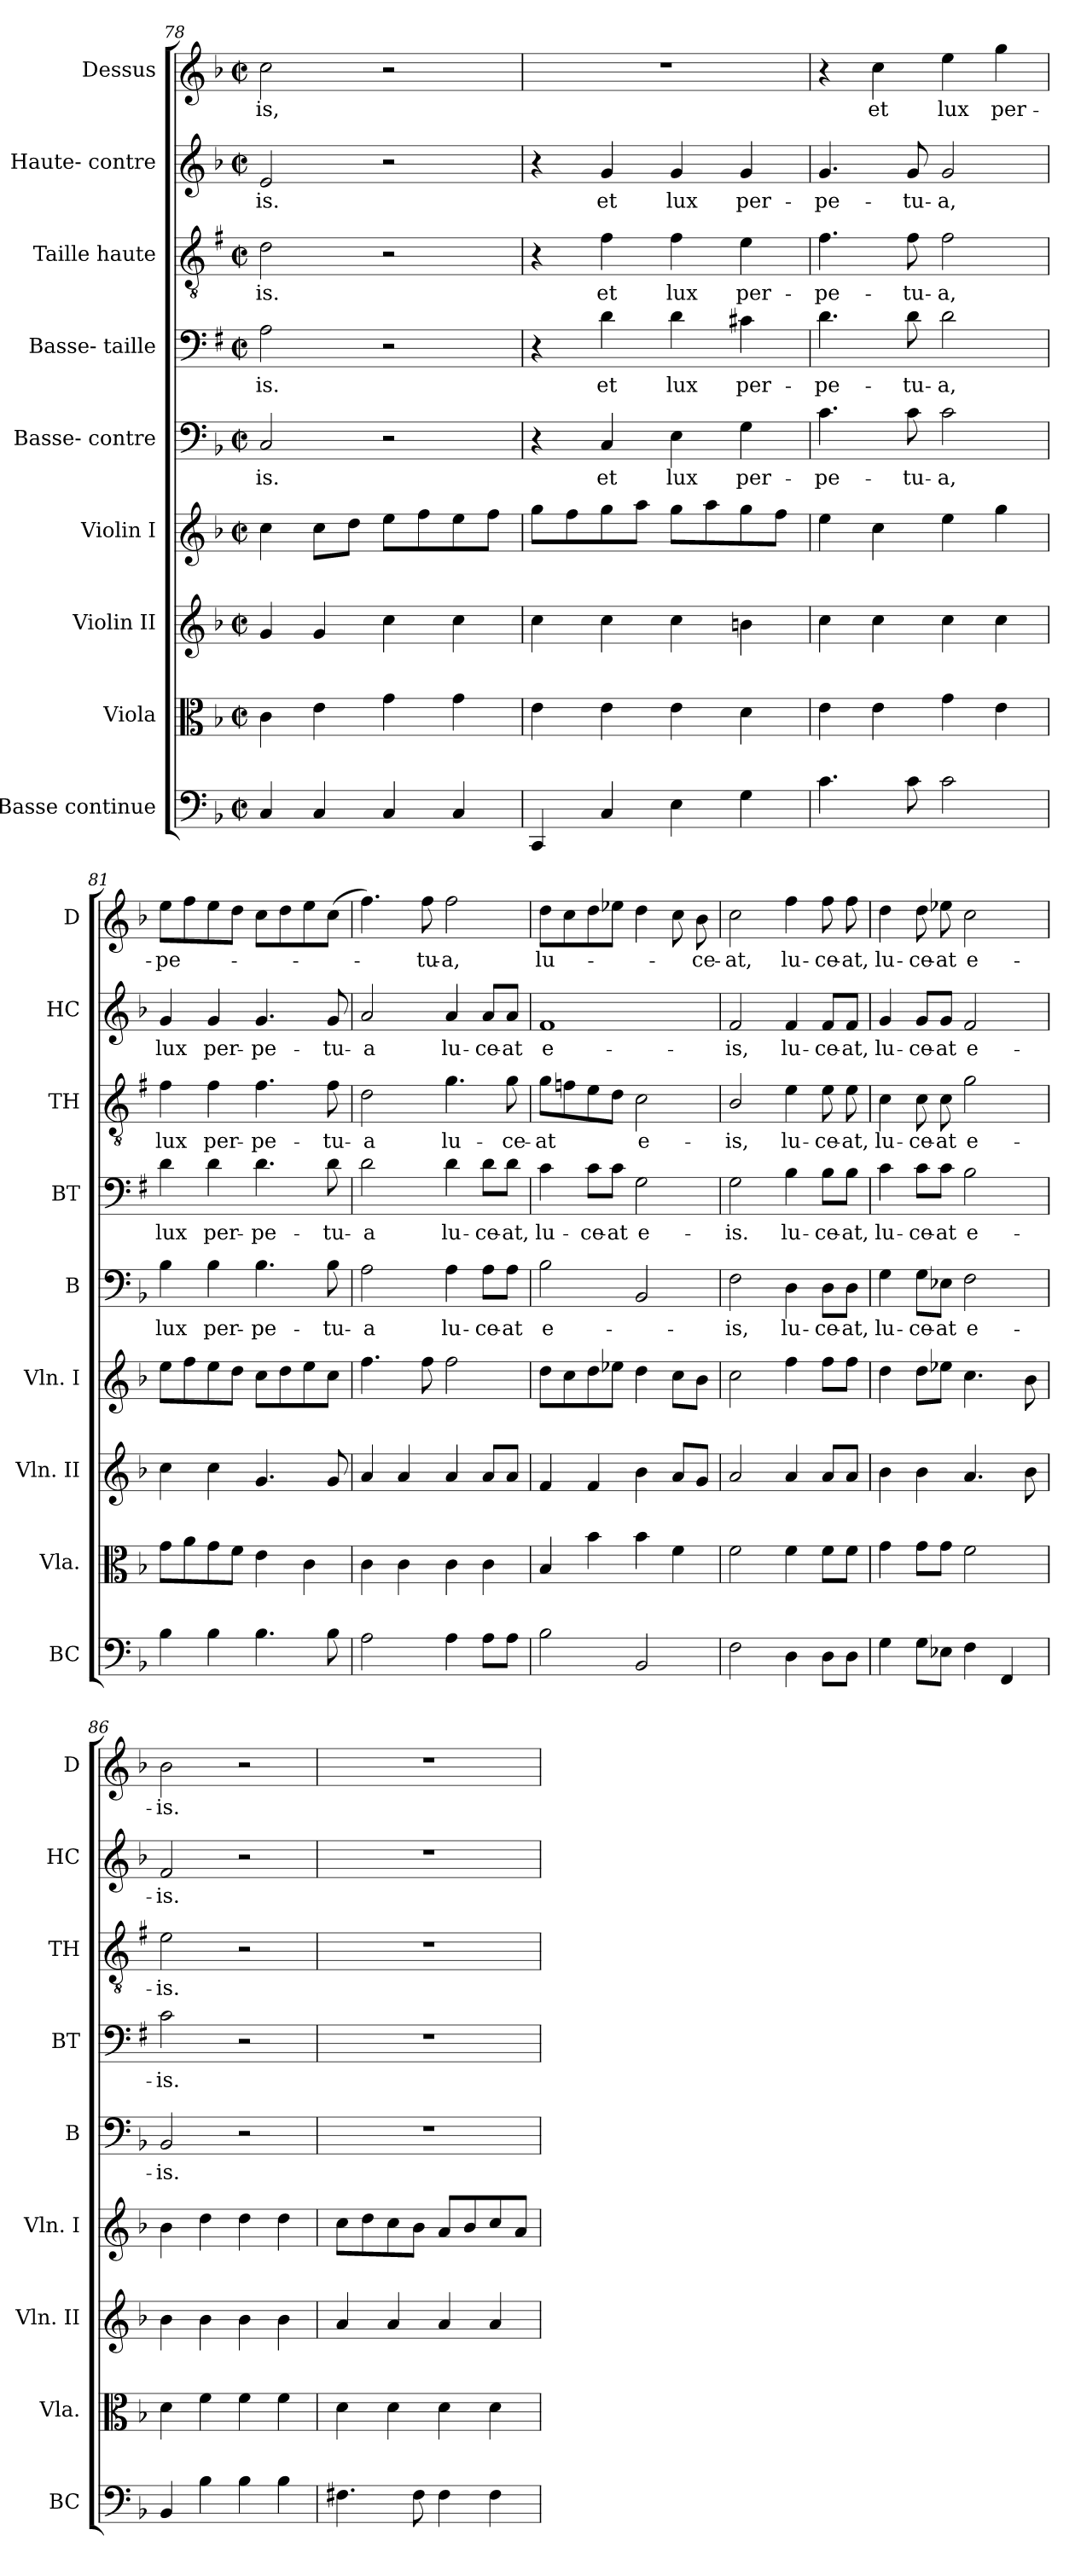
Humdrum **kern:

**kern	**kern	**kern	**kern	**kern	**text	**kern	**text	**kern	**text	**kern	**text	**kern	**text
*part9	*part8	*part7	*part6	*part5	*part5	*part4	*part4	*part3	*part3	*part2	*part2	*part1	*part1
*staff9	*staff8	*staff7	*staff6	*staff5	*staff5	*staff4	*staff4	*staff3	*staff3	*staff2	*staff2	*staff1	*staff1
*I"Basse  continue	*I"Viola	*I"Violin II	*I"Violin I	*I"Basse- contre	*	*I"Basse- taille	*	*I"Taille haute	*	*I"Haute- contre	*	*I"Dessus	*
*I'BC	*I'Vla.	*I'Vln. II	*I'Vln. I	*I'B	*	*I'BT	*	*I'TH	*	*I'HC	*	*I'D	*
*clefF4	*clefC3	*clefG2	*clefG2	*clefF4	*	*clefF4	*	*clefGv2	*	*clefG2	*	*clefG2	*
*	*	*	*	*	*	*ITrd1c2	*	*ITrd1c2	*	*	*	*	*
*k[b-]	*k[b-]	*k[b-]	*k[b-]	*k[b-]	*	*k[b-]	*	*k[b-]	*	*k[b-]	*	*k[b-]	*
*F:	*F:	*F:	*F:	*F:	*	*F:	*	*F:	*	*F:	*	*F:	*
*M2/2	*M2/2	*M2/2	*M2/2	*M2/2	*	*M2/2	*	*M2/2	*	*M2/2	*	*M2/2	*
*met(c|)	*met(c|)	*met(c|)	*met(c|)	*met(c|)	*	*met(c|)	*	*met(c|)	*	*met(c|)	*	*met(c|)	*
=78	=78	=78	=78	=78	=78	=78	=78	=78	=78	=78	=78	=78	=78
!	!	!	!	!	!LO:LY:b	!	!LO:LY:b	!	!LO:LY:b	!	!LO:LY:b	!	!LO:LY:b
4C/	4c\	4g/	4cc\	2C/	-is.	2G\	-is.	2c\	-is.	2e/	-is.	2cc\	-is,
4C/	4e\	4g/	8cc\L	.	.	.	.	.	.	.	.	.	.
.	.	.	8dd\J	.	.	.	.	.	.	.	.	.	.
4C/	4g\	4cc\	8ee\L	2r	.	2r	.	2r	.	2r	.	2r	.
.	.	.	8ff\	.	.	.	.	.	.	.	.	.	.
4C/	4g\	4cc\	8ee\	.	.	.	.	.	.	.	.	.	.
.	.	.	8ff\J	.	.	.	.	.	.	.	.	.	.
=79	=79	=79	=79	=79	=79	=79	=79	=79	=79	=79	=79	=79	=79
4CC/	4e\	4cc\	8gg\L	4r	.	4r	.	4r	.	4r	.	1r	.
.	.	.	8ff\	.	.	.	.	.	.	.	.	.	.
!	!	!	!	!	!LO:LY:b	!	!LO:LY:b	!	!LO:LY:b	!	!LO:LY:b	!	!
4C/	4e\	4cc\	8gg\	4C/	et	4c\	et	4e\	et	4g/	et	.	.
.	.	.	8aa\J	.	.	.	.	.	.	.	.	.	.
!	!	!	!	!	!LO:LY:b	!	!LO:LY:b	!	!LO:LY:b	!	!LO:LY:b	!	!
4E\	4e\	4cc\	8gg\L	4E\	lux	4c\	lux	4e\	lux	4g/	lux	.	.
.	.	.	8aa\	.	.	.	.	.	.	.	.	.	.
!	!	!	!	!	!LO:LY:b	!	!LO:LY:b	!	!LO:LY:b	!	!LO:LY:b	!	!
4G\	4d\	4bn\	8gg\	4G\	per-	4Bn\	per-	4d\	per-	4g/	per-	.	.
.	.	.	8ff\J	.	.	.	.	.	.	.	.	.	.
=80	=80	=80	=80	=80	=80	=80	=80	=80	=80	=80	=80	=80	=80
!	!	!	!	!	!LO:LY:b	!	!LO:LY:b	!	!LO:LY:b	!	!LO:LY:b	!	!
4.c\	4e\	4cc\	4ee\	4.c\	-pe-	4.c\	-pe-	4.e\	-pe-	4.g/	-pe-	4r	.
!	!	!	!	!	!	!	!	!	!	!	!	!	!LO:LY:b
.	4e\	4cc\	4cc\	.	.	.	.	.	.	.	.	4cc\	et
!	!	!	!	!	!LO:LY:b	!	!LO:LY:b	!	!LO:LY:b	!	!LO:LY:b	!	!
8c\	.	.	.	8c\	-tu-	8c\	-tu-	8e\	-tu-	8g/	-tu-	.	.
!	!	!	!	!	!LO:LY:b	!	!LO:LY:b	!	!LO:LY:b	!	!LO:LY:b	!	!LO:LY:b
2c\	4g\	4cc\	4ee\	2c\	-a,	2c\	-a,	2e\	-a,	2g/	-a,	4ee\	lux
!	!	!	!	!	!	!	!	!	!	!	!	!	!LO:LY:b
.	4e\	4cc\	4gg\	.	.	.	.	.	.	.	.	4gg\	per-
=81	=81	=81	=81	=81	=81	=81	=81	=81	=81	=81	=81	=81	=81
!	!	!	!	!	!LO:LY:b	!	!LO:LY:b	!	!LO:LY:b	!	!LO:LY:b	!	!LO:LY:b
4B-\	8g\L	4cc\	8ee\L	4B-\	lux	4c\	lux	4e\	lux	4g/	lux	8ee\L	-pe-
.	8a\	.	8ff\	.	.	.	.	.	.	.	.	8ff\	.
!	!	!	!	!	!LO:LY:b	!	!LO:LY:b	!	!LO:LY:b	!	!LO:LY:b	!	!
4B-\	8g\	4cc\	8ee\	4B-\	per-	4c\	per-	4e\	per-	4g/	per-	8ee\	.
.	8f\J	.	8dd\J	.	.	.	.	.	.	.	.	8dd\J	.
!	!	!	!	!	!LO:LY:b	!	!LO:LY:b	!	!LO:LY:b	!	!LO:LY:b	!	!
4.B-\	4e\	4.g/	8cc\L	4.B-\	-pe-	4.c\	-pe-	4.e\	-pe-	4.g/	-pe-	8cc\L	.
.	.	.	8dd\	.	.	.	.	.	.	.	.	8dd\	.
.	4c\	.	8ee\	.	.	.	.	.	.	.	.	8ee\	.
!	!	!	!	!	!LO:LY:b	!	!LO:LY:b	!	!LO:LY:b	!	!LO:LY:b	!	!
8B-\	.	8g/	8cc\J	8B-\	-tu-	8c\	-tu-	8e\	-tu-	8g/	-tu-	(>8cc\J	.
=82	=82	=82	=82	=82	=82	=82	=82	=82	=82	=82	=82	=82	=82
!	!	!	!	!	!LO:LY:b	!	!LO:LY:b	!	!LO:LY:b	!	!LO:LY:b	!	!
2A\	4c\	4a/	4.ff\	2A\	-a	2c\	-a	2c\	-a	2a/	-a	4.ff\)	.
.	4c\	4a/	.	.	.	.	.	.	.	.	.	.	.
!	!	!	!	!	!	!	!	!	!	!	!	!	!LO:LY:b
.	.	.	8ff\	.	.	.	.	.	.	.	.	8ff\	-tu-
!	!	!	!	!	!LO:LY:b	!	!LO:LY:b	!	!LO:LY:b	!	!LO:LY:b	!	!LO:LY:b
4A\	4c\	4a/	2ff\	4A\	lu-	4c\	lu-	4.f\	lu-	4a/	lu-	2ff\	-a,
!	!	!	!	!	!LO:LY:b	!	!LO:LY:b	!	!	!	!LO:LY:b	!	!
8A\L	4c\	8a/L	.	8A\L	-ce-	8c\L	-ce-	.	.	8a/L	-ce-	.	.
!	!	!	!	!	!LO:LY:b	!	!LO:LY:b	!	!LO:LY:b	!	!LO:LY:b	!	!
8A\J	.	8a/J	.	8A\J	-at	8c\J	-at,	8f\	-ce-	8a/J	-at	.	.
!!LO:PB:g=z
=83	=83	=83	=83	=83	=83	=83	=83	=83	=83	=83	=83	=83	=83
!	!	!	!	!	!LO:LY:b	!	!LO:LY:b	!	!LO:LY:b	!	!LO:LY:b	!	!LO:LY:b
2B-\	4B-/	4f/	8dd\L	2B-\	e-	4B-\	lu-	8f\L	-at	1f	e-	8dd\L	lu-
.	.	.	8cc\	.	.	.	.	8e-X\	.	.	.	8cc\	.
!	!	!	!	!	!	!	!LO:LY:b	!	!	!	!	!	!
.	4b-\	4f/	8dd\	.	.	8B-\L	-ce-	8d\	.	.	.	8dd\	.
!	!	!	!	!	!	!	!LO:LY:b	!	!	!	!	!	!
.	.	.	8ee-X\J	.	.	8B-\J	-at	8c\J	.	.	.	8ee-X\J	.
!	!	!	!	!	!	!	!LO:LY:b	!	!LO:LY:b	!	!	!	!
2BB-/	4b-\	4b-\	4dd\	2BB-/	.	2F\	e-	2B-\	e-	.	.	4dd\	.
.	4f\	8a/L	8cc\L	.	.	.	.	.	.	.	.	8cc\	.
!	!	!	!	!	!	!	!	!	!	!	!	!	!LO:LY:b
.	.	8g/J	8b-\J	.	.	.	.	.	.	.	.	8b-\	-ce-
=84	=84	=84	=84	=84	=84	=84	=84	=84	=84	=84	=84	=84	=84
!	!	!	!	!	!LO:LY:b	!	!LO:LY:b	!	!LO:LY:b	!	!LO:LY:b	!	!LO:LY:b
2F\	2f\	2a/	2cc\	2F\	-is,	2F\	-is.	2A/	-is,	2f/	-is,	2cc\	-at,
!	!	!	!	!	!LO:LY:b	!	!LO:LY:b	!	!LO:LY:b	!	!LO:LY:b	!	!LO:LY:b
4D\	4f\	4a/	4ff\	4D\	lu-	4A\	lu-	4d\	lu-	4f/	lu-	4ff\	lu-
!	!	!	!	!	!LO:LY:b	!	!LO:LY:b	!	!LO:LY:b	!	!LO:LY:b	!	!LO:LY:b
8D\L	8f\L	8a/L	8ff\L	8D\L	-ce-	8A\L	-ce-	8d\	-ce-	8f/L	-ce-	8ff\	-ce-
!	!	!	!	!	!LO:LY:b	!	!LO:LY:b	!	!LO:LY:b	!	!LO:LY:b	!	!LO:LY:b
8D\J	8f\J	8a/J	8ff\J	8D\J	-at,	8A\J	-at,	8d\	-at,	8f/J	-at,	8ff\	-at,
=85	=85	=85	=85	=85	=85	=85	=85	=85	=85	=85	=85	=85	=85
!	!	!	!	!	!LO:LY:b	!	!LO:LY:b	!	!LO:LY:b	!	!LO:LY:b	!	!LO:LY:b
4G\	4g\	4b-\	4dd\	4G\	lu-	4B-\	lu-	4B-\	lu-	4g/	lu-	4dd\	lu-
!	!	!	!	!	!LO:LY:b	!	!LO:LY:b	!	!LO:LY:b	!	!LO:LY:b	!	!LO:LY:b
8G\L	8g\L	4b-\	8dd\L	8G\L	-ce-	8B-\L	-ce-	8B-\	-ce-	8g/L	-ce-	8dd\	-ce-
!	!	!	!	!	!LO:LY:b	!	!LO:LY:b	!	!LO:LY:b	!	!LO:LY:b	!	!LO:LY:b
8E-X\J	8g\J	.	8ee-X\J	8E-X\J	-at	8B-\J	-at	8B-\	-at	8g/J	-at	8ee-X\	-at
!	!	!	!	!	!LO:LY:b	!	!LO:LY:b	!	!LO:LY:b	!	!LO:LY:b	!	!LO:LY:b
4F\	2f\	4.a>/	4.cc>\	2F\	e-	2A>\	e-	2f\	e-	2f/	e-	2cc>\	e-
4FF/	.	.	.	.	.	.	.	.	.	.	.	.	.
.	.	8b-\	8b-\	.	.	.	.	.	.	.	.	.	.
=86	=86	=86	=86	=86	=86	=86	=86	=86	=86	=86	=86	=86	=86
!	!	!	!	!	!LO:LY:b	!	!LO:LY:b	!	!LO:LY:b	!	!LO:LY:b	!	!LO:LY:b
4BB-/	4d\	4b-\	4b-\	2BB-/	-is.	2B-\	-is.	2d\	-is.	2f/	-is.	2b-\	-is.
4B-\	4f\	4b-\	4dd\	.	.	.	.	.	.	.	.	.	.
4B-\	4f\	4b-\	4dd\	2r	.	2r	.	2r	.	2r	.	2r	.
4B-\	4f\	4b-\	4dd\	.	.	.	.	.	.	.	.	.	.
=87	=87	=87	=87	=87	=87	=87	=87	=87	=87	=87	=87	=87	=87
4.F#X\	4d\	4a/	8cc\L	1r	.	1r	.	1r	.	1r	.	1r	.
.	.	.	8dd\	.	.	.	.	.	.	.	.	.	.
.	4d\	4a/	8cc\	.	.	.	.	.	.	.	.	.	.
8F#\	.	.	8b-\J	.	.	.	.	.	.	.	.	.	.
4F#\	4d\	4a/	8a/L	.	.	.	.	.	.	.	.	.	.
.	.	.	8b-/	.	.	.	.	.	.	.	.	.	.
4F#\	4d\	4a/	8cc/	.	.	.	.	.	.	.	.	.	.
.	.	.	8a/J	.	.	.	.	.	.	.	.	.	.
=	=	=	=	=	=	=	=	=	=	=	=	=	=
*-	*-	*-	*-	*-	*-	*-	*-	*-	*-	*-	*-	*-	*-
